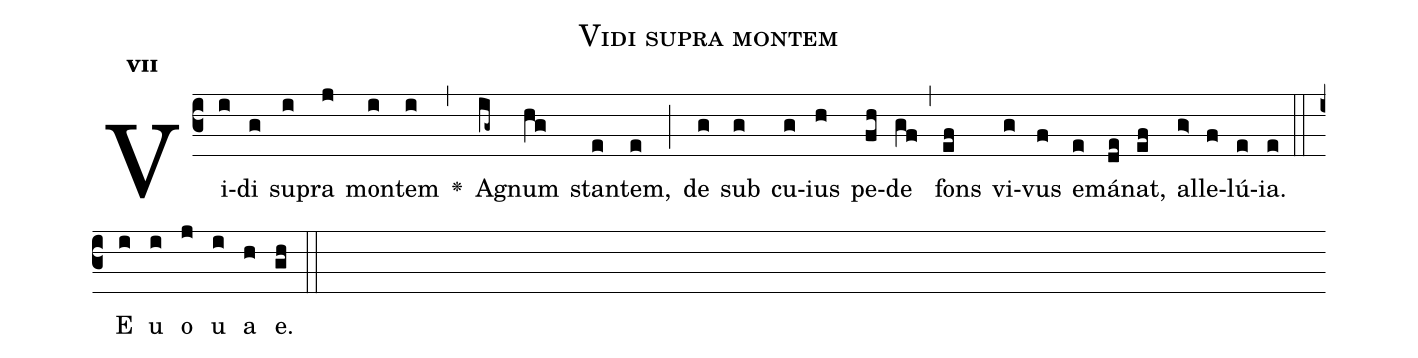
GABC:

name:Vidi supra montem;
office-part:Antiphona;
mode:7;
%%
initial-style: 1;
name: Vidi supra montem
book: Antiphonae & Responsoria/Tomus II, p. 194;
occasion: Hebdomada IV Paschae Dominica;
office-part: Vesperae II Ant 1;
user-notes: ;
commentary: ;
annotation: 7c;
centering-scheme: english;
fontsize: 12;
font: OFLSortsMillGoudy;
height: 11;
width: 4.5;
%%
(c3)Vi(i)di(g) su(i)pra(j) mon(i)tem(i) <v>\greheightstar</v>(,) A(ig~)gnum(hg) stan(e)tem,(e) (;) de(g) sub(g) cu(g)ius(h) pe(fh)de(gf) (,) fons(ef) vi(g)vus(f) e(e)má(de)nat,(ef) al(g>)le(f)lú(e)ia.(e) (::)
E(i) u(i) o(j) u(i) a(h) e.(gh) (::)
